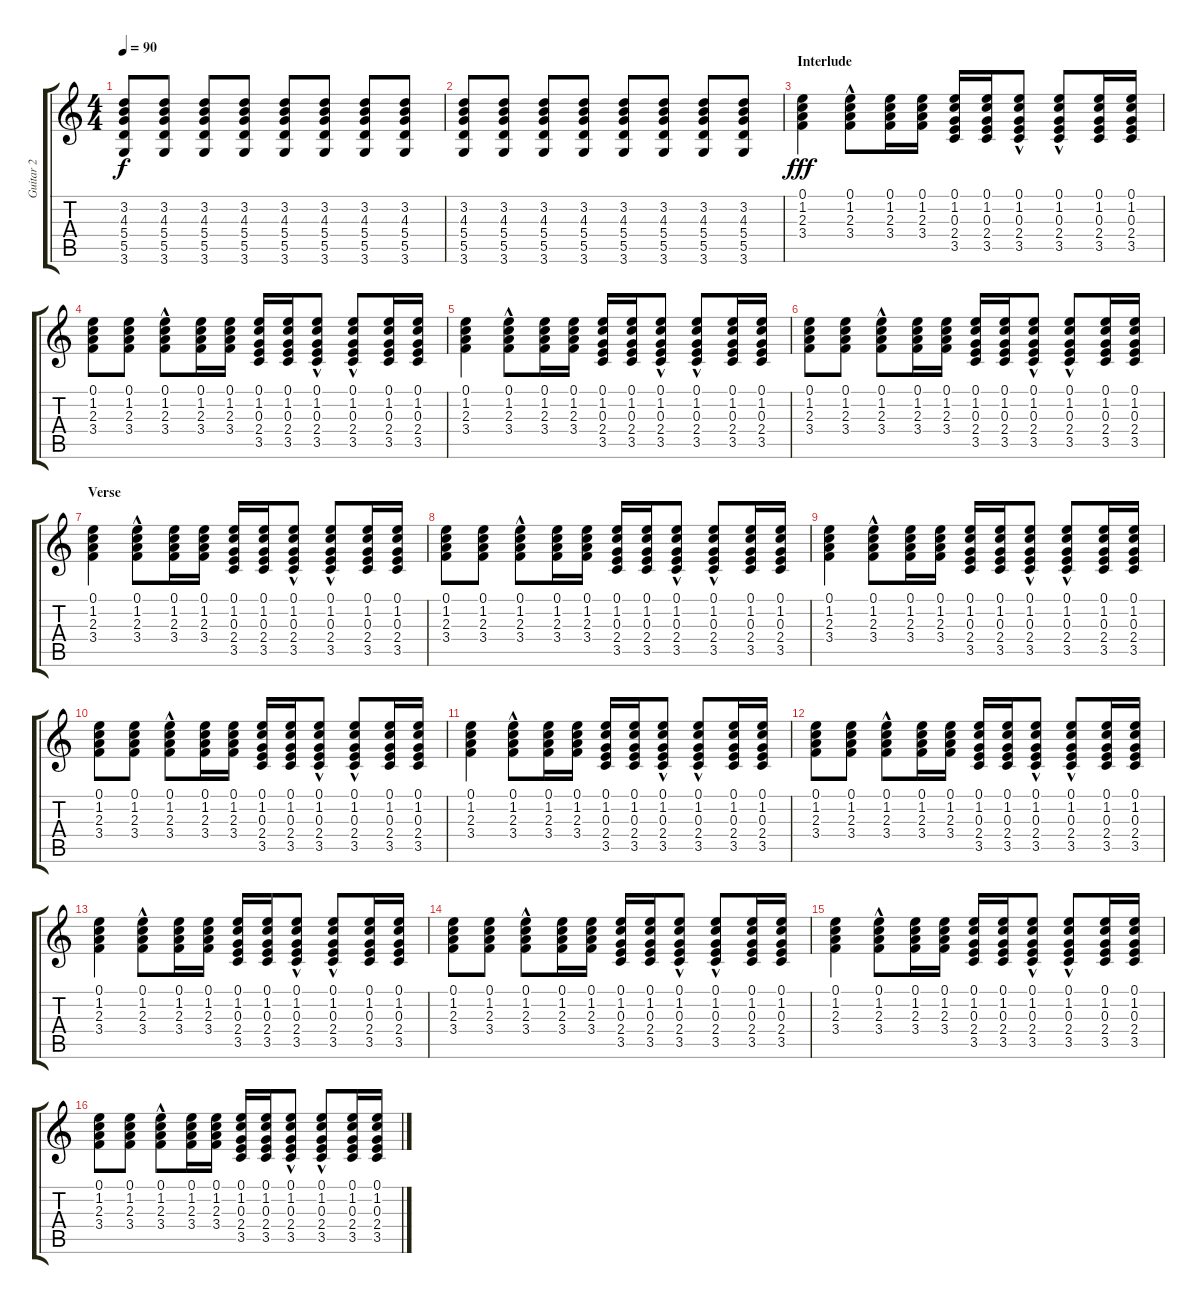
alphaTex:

\track ("Guitar 2" "Guitar 2") {instrument acousticguitarsteel}
\staff {score tabs}
\tuning (E4 B3 G3 D3 A2 E2) {hide}
\ts (4 4)
\tempo 90
\clef g2
\ks c
(3.2 4.3 5.4 5.5 3.6).8{dy f} (3.2 4.3 5.4 5.5 3.6).8 (3.2 4.3 5.4 5.5 3.6).8 (3.2 4.3 5.4 5.5 3.6).8 (3.2 4.3 5.4 5.5 3.6).8 (3.2 4.3 5.4 5.5 3.6).8 (3.2 4.3 5.4 5.5 3.6).8 (3.2 4.3 5.4 5.5 3.6).8 |
(3.2 4.3 5.4 5.5 3.6).8 (3.2 4.3 5.4 5.5 3.6).8 (3.2 4.3 5.4 5.5 3.6).8 (3.2 4.3 5.4 5.5 3.6).8 (3.2 4.3 5.4 5.5 3.6).8 (3.2 4.3 5.4 5.5 3.6).8 (3.2 4.3 5.4 5.5 3.6).8 (3.2 4.3 5.4 5.5 3.6).8 |
\section ("" "Interlude")
(0.1 1.2 2.3 3.4).4{dy fff} (0.1 1.2 2.3 3.4{hac}).8 (0.1 1.2 2.3 3.4).16 (0.1 1.2 2.3 3.4).16 (0.1 1.2 0.3 2.4 3.5).16 (0.1 1.2 0.3 2.4 3.5).16 (0.1 1.2 0.3 2.4{hac} 3.5{hac}).8 (0.1 1.2 0.3 2.4{hac} 3.5{hac}).8 (0.1 1.2 0.3 2.4 3.5).16 (0.1 1.2 0.3 2.4 3.5).16 |
(0.1 1.2 2.3 3.4).8 (0.1 1.2 2.3 3.4).8 (0.1 1.2 2.3 3.4{hac}).8 (0.1 1.2 2.3 3.4).16 (0.1 1.2 2.3 3.4).16 (0.1 1.2 0.3 2.4 3.5).16 (0.1 1.2 0.3 2.4 3.5).16 (0.1 1.2 0.3 2.4{hac} 3.5{hac}).8 (0.1 1.2 0.3 2.4{hac} 3.5{hac}).8 (0.1 1.2 0.3 2.4 3.5).16 (0.1 1.2 0.3 2.4 3.5).16 |
(0.1 1.2 2.3 3.4).4 (0.1 1.2 2.3 3.4{hac}).8 (0.1 1.2 2.3 3.4).16 (0.1 1.2 2.3 3.4).16 (0.1 1.2 0.3 2.4 3.5).16 (0.1 1.2 0.3 2.4 3.5).16 (0.1 1.2 0.3 2.4{hac} 3.5{hac}).8 (0.1 1.2 0.3 2.4{hac} 3.5{hac}).8 (0.1 1.2 0.3 2.4 3.5).16 (0.1 1.2 0.3 2.4 3.5).16 |
(0.1 1.2 2.3 3.4).8 (0.1 1.2 2.3 3.4).8 (0.1 1.2 2.3 3.4{hac}).8 (0.1 1.2 2.3 3.4).16 (0.1 1.2 2.3 3.4).16 (0.1 1.2 0.3 2.4 3.5).16 (0.1 1.2 0.3 2.4 3.5).16 (0.1 1.2 0.3 2.4{hac} 3.5{hac}).8 (0.1 1.2 0.3 2.4{hac} 3.5{hac}).8 (0.1 1.2 0.3 2.4 3.5).16 (0.1 1.2 0.3 2.4 3.5).16 |
\section ("" "Verse")
(0.1 1.2 2.3 3.4).4 (0.1 1.2 2.3 3.4{hac}).8 (0.1 1.2 2.3 3.4).16 (0.1 1.2 2.3 3.4).16 (0.1 1.2 0.3 2.4 3.5).16 (0.1 1.2 0.3 2.4 3.5).16 (0.1 1.2 0.3 2.4{hac} 3.5{hac}).8 (0.1 1.2 0.3 2.4{hac} 3.5{hac}).8 (0.1 1.2 0.3 2.4 3.5).16 (0.1 1.2 0.3 2.4 3.5).16 |
(0.1 1.2 2.3 3.4).8 (0.1 1.2 2.3 3.4).8 (0.1 1.2 2.3 3.4{hac}).8 (0.1 1.2 2.3 3.4).16 (0.1 1.2 2.3 3.4).16 (0.1 1.2 0.3 2.4 3.5).16 (0.1 1.2 0.3 2.4 3.5).16 (0.1 1.2 0.3 2.4{hac} 3.5{hac}).8 (0.1 1.2 0.3 2.4{hac} 3.5{hac}).8 (0.1 1.2 0.3 2.4 3.5).16 (0.1 1.2 0.3 2.4 3.5).16 |
(0.1 1.2 2.3 3.4).4 (0.1 1.2 2.3 3.4{hac}).8 (0.1 1.2 2.3 3.4).16 (0.1 1.2 2.3 3.4).16 (0.1 1.2 0.3 2.4 3.5).16 (0.1 1.2 0.3 2.4 3.5).16 (0.1 1.2 0.3 2.4{hac} 3.5{hac}).8 (0.1 1.2 0.3 2.4{hac} 3.5{hac}).8 (0.1 1.2 0.3 2.4 3.5).16 (0.1 1.2 0.3 2.4 3.5).16 |
(0.1 1.2 2.3 3.4).8 (0.1 1.2 2.3 3.4).8 (0.1 1.2 2.3 3.4{hac}).8 (0.1 1.2 2.3 3.4).16 (0.1 1.2 2.3 3.4).16 (0.1 1.2 0.3 2.4 3.5).16 (0.1 1.2 0.3 2.4 3.5).16 (0.1 1.2 0.3 2.4{hac} 3.5{hac}).8 (0.1 1.2 0.3 2.4{hac} 3.5{hac}).8 (0.1 1.2 0.3 2.4 3.5).16 (0.1 1.2 0.3 2.4 3.5).16 |
(0.1 1.2 2.3 3.4).4 (0.1 1.2 2.3 3.4{hac}).8 (0.1 1.2 2.3 3.4).16 (0.1 1.2 2.3 3.4).16 (0.1 1.2 0.3 2.4 3.5).16 (0.1 1.2 0.3 2.4 3.5).16 (0.1 1.2 0.3 2.4{hac} 3.5{hac}).8 (0.1 1.2 0.3 2.4{hac} 3.5{hac}).8 (0.1 1.2 0.3 2.4 3.5).16 (0.1 1.2 0.3 2.4 3.5).16 |
(0.1 1.2 2.3 3.4).8 (0.1 1.2 2.3 3.4).8 (0.1 1.2 2.3 3.4{hac}).8 (0.1 1.2 2.3 3.4).16 (0.1 1.2 2.3 3.4).16 (0.1 1.2 0.3 2.4 3.5).16 (0.1 1.2 0.3 2.4 3.5).16 (0.1 1.2 0.3 2.4{hac} 3.5{hac}).8 (0.1 1.2 0.3 2.4{hac} 3.5{hac}).8 (0.1 1.2 0.3 2.4 3.5).16 (0.1 1.2 0.3 2.4 3.5).16 |
(0.1 1.2 2.3 3.4).4 (0.1 1.2 2.3 3.4{hac}).8 (0.1 1.2 2.3 3.4).16 (0.1 1.2 2.3 3.4).16 (0.1 1.2 0.3 2.4 3.5).16 (0.1 1.2 0.3 2.4 3.5).16 (0.1 1.2 0.3 2.4{hac} 3.5{hac}).8 (0.1 1.2 0.3 2.4{hac} 3.5{hac}).8 (0.1 1.2 0.3 2.4 3.5).16 (0.1 1.2 0.3 2.4 3.5).16 |
(0.1 1.2 2.3 3.4).8 (0.1 1.2 2.3 3.4).8 (0.1 1.2 2.3 3.4{hac}).8 (0.1 1.2 2.3 3.4).16 (0.1 1.2 2.3 3.4).16 (0.1 1.2 0.3 2.4 3.5).16 (0.1 1.2 0.3 2.4 3.5).16 (0.1 1.2 0.3 2.4{hac} 3.5{hac}).8 (0.1 1.2 0.3 2.4{hac} 3.5{hac}).8 (0.1 1.2 0.3 2.4 3.5).16 (0.1 1.2 0.3 2.4 3.5).16 |
(0.1 1.2 2.3 3.4).4 (0.1 1.2 2.3 3.4{hac}).8 (0.1 1.2 2.3 3.4).16 (0.1 1.2 2.3 3.4).16 (0.1 1.2 0.3 2.4 3.5).16 (0.1 1.2 0.3 2.4 3.5).16 (0.1 1.2 0.3 2.4{hac} 3.5{hac}).8 (0.1 1.2 0.3 2.4{hac} 3.5{hac}).8 (0.1 1.2 0.3 2.4 3.5).16 (0.1 1.2 0.3 2.4 3.5).16 |
(0.1 1.2 2.3 3.4).8 (0.1 1.2 2.3 3.4).8 (0.1 1.2 2.3 3.4{hac}).8 (0.1 1.2 2.3 3.4).16 (0.1 1.2 2.3 3.4).16 (0.1 1.2 0.3 2.4 3.5).16 (0.1 1.2 0.3 2.4 3.5).16 (0.1 1.2 0.3 2.4{hac} 3.5{hac}).8 (0.1 1.2 0.3 2.4{hac} 3.5{hac}).8 (0.1 1.2 0.3 2.4 3.5).16 (0.1 1.2 0.3 2.4 3.5).16
